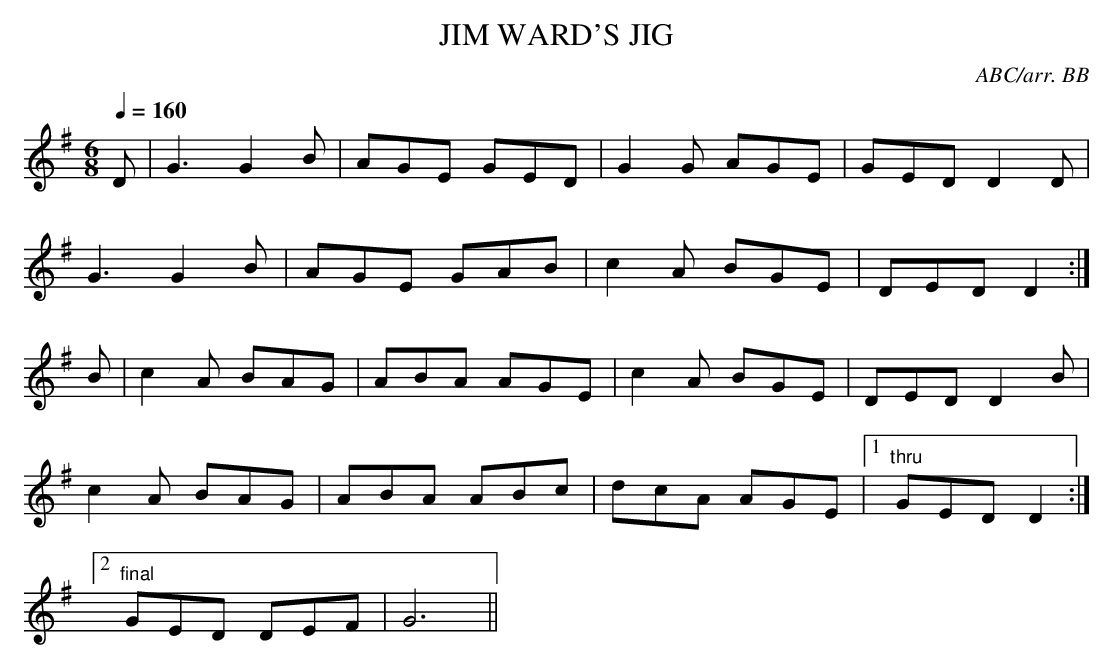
X:1
T:JIM WARD'S JIG
C:ABC/arr. BB
M:6/8
L:1/8
Q:1/4=160
K:G
D|G3 G2 B|AGE GED|G2 G AGE|GED D2 D|
G3 G2 B|AGE GAB|c2 A BGE|DED D2 :|
B|c2 A BAG|ABA AGE|c2 A BGE|DED D2 B|
c2 A BAG|ABA ABc|dcA AGE|1"thru"GED D2 :|
[2 "final"GED DEF|G6||
